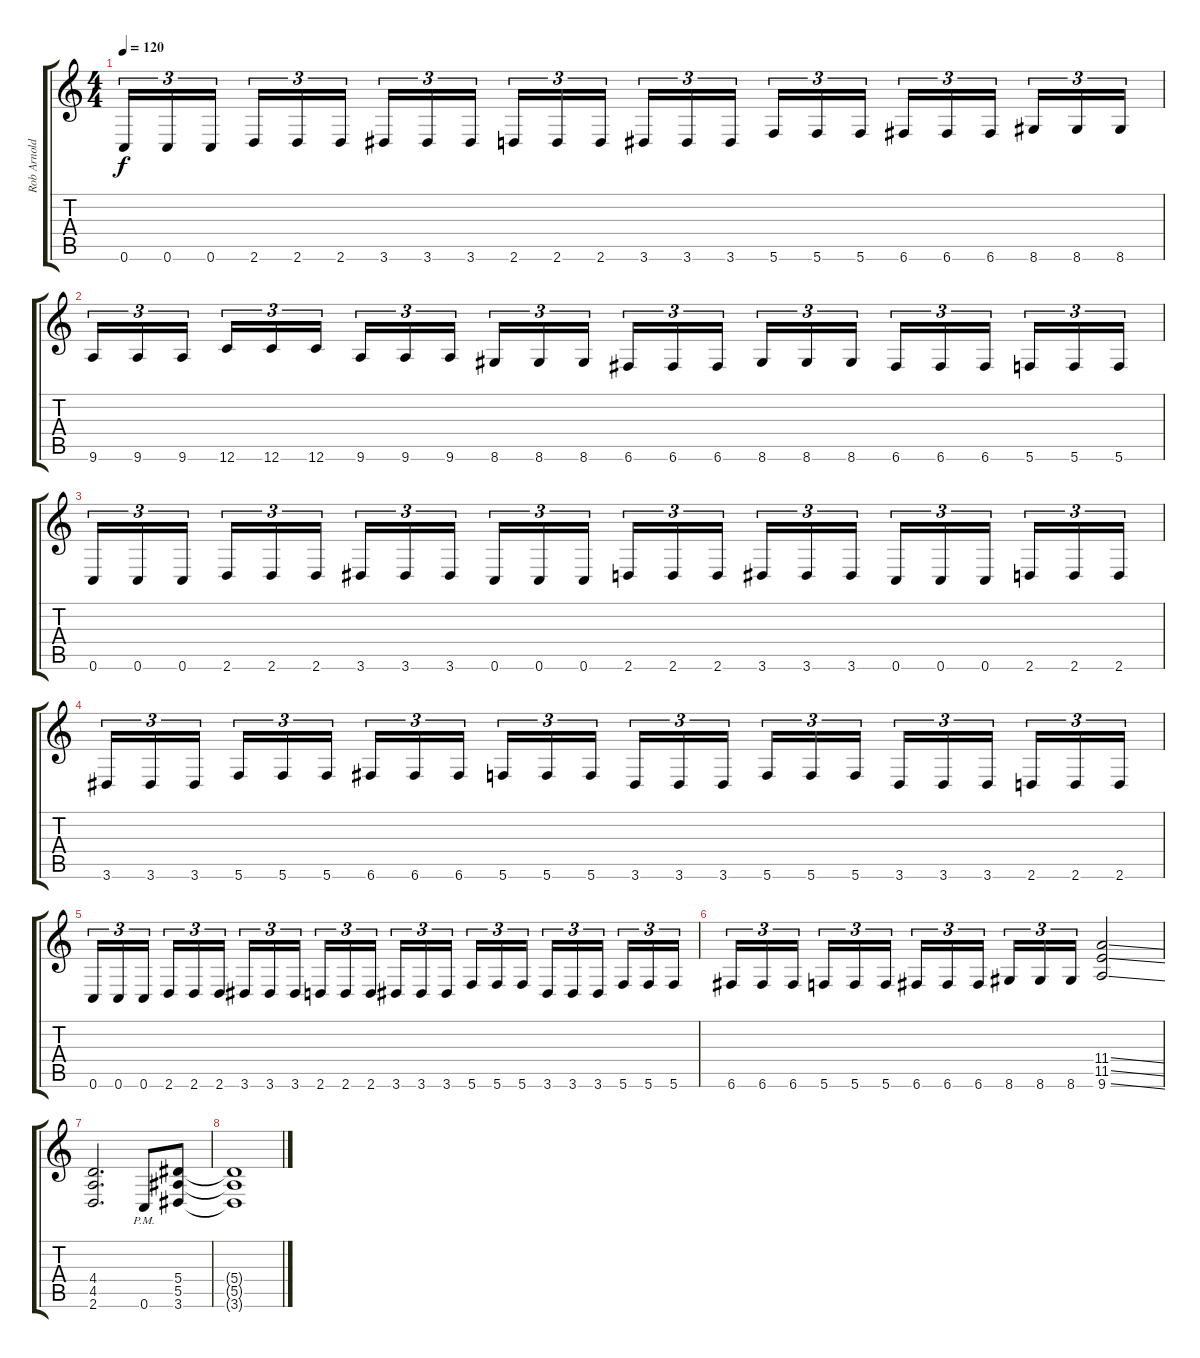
\track ("Rob Arnold" "Rob Arnold") {instrument distortionguitar}
\staff {score tabs}
\tuning (C4 G3 Eb3 Bb2 F2 C2) {hide}
\ts (4 4)
\tempo 120
\clef g2
\ks c
0.6.16{tu (3 2) dy f} 0.6.16{tu (3 2)} 0.6.16{tu (3 2)} 2.6.16{tu (3 2)} 2.6.16{tu (3 2)} 2.6.16{tu (3 2)} 3.6.16{tu (3 2)} 3.6.16{tu (3 2)} 3.6.16{tu (3 2)} 2.6.16{tu (3 2)} 2.6.16{tu (3 2)} 2.6.16{tu (3 2)} 3.6.16{tu (3 2)} 3.6.16{tu (3 2)} 3.6.16{tu (3 2)} 5.6.16{tu (3 2)} 5.6.16{tu (3 2)} 5.6.16{tu (3 2)} 6.6.16{tu (3 2)} 6.6.16{tu (3 2)} 6.6.16{tu (3 2)} 8.6.16{tu (3 2)} 8.6.16{tu (3 2)} 8.6.16{tu (3 2)} |
9.6.16{tu (3 2)} 9.6.16{tu (3 2)} 9.6.16{tu (3 2)} 12.6.16{tu (3 2)} 12.6.16{tu (3 2)} 12.6.16{tu (3 2)} 9.6.16{tu (3 2)} 9.6.16{tu (3 2)} 9.6.16{tu (3 2)} 8.6.16{tu (3 2)} 8.6.16{tu (3 2)} 8.6.16{tu (3 2)} 6.6.16{tu (3 2)} 6.6.16{tu (3 2)} 6.6.16{tu (3 2)} 8.6.16{tu (3 2)} 8.6.16{tu (3 2)} 8.6.16{tu (3 2)} 6.6.16{tu (3 2)} 6.6.16{tu (3 2)} 6.6.16{tu (3 2)} 5.6.16{tu (3 2)} 5.6.16{tu (3 2)} 5.6.16{tu (3 2)} |
0.6.16{tu (3 2)} 0.6.16{tu (3 2)} 0.6.16{tu (3 2)} 2.6.16{tu (3 2)} 2.6.16{tu (3 2)} 2.6.16{tu (3 2)} 3.6.16{tu (3 2)} 3.6.16{tu (3 2)} 3.6.16{tu (3 2)} 0.6.16{tu (3 2)} 0.6.16{tu (3 2)} 0.6.16{tu (3 2)} 2.6.16{tu (3 2)} 2.6.16{tu (3 2)} 2.6.16{tu (3 2)} 3.6.16{tu (3 2)} 3.6.16{tu (3 2)} 3.6.16{tu (3 2)} 0.6.16{tu (3 2)} 0.6.16{tu (3 2)} 0.6.16{tu (3 2)} 2.6.16{tu (3 2)} 2.6.16{tu (3 2)} 2.6.16{tu (3 2)} |
3.6.16{tu (3 2)} 3.6.16{tu (3 2)} 3.6.16{tu (3 2)} 5.6.16{tu (3 2)} 5.6.16{tu (3 2)} 5.6.16{tu (3 2)} 6.6.16{tu (3 2)} 6.6.16{tu (3 2)} 6.6.16{tu (3 2)} 5.6.16{tu (3 2)} 5.6.16{tu (3 2)} 5.6.16{tu (3 2)} 3.6.16{tu (3 2)} 3.6.16{tu (3 2)} 3.6.16{tu (3 2)} 5.6.16{tu (3 2)} 5.6.16{tu (3 2)} 5.6.16{tu (3 2)} 3.6.16{tu (3 2)} 3.6.16{tu (3 2)} 3.6.16{tu (3 2)} 2.6.16{tu (3 2)} 2.6.16{tu (3 2)} 2.6.16{tu (3 2)} |
0.6.16{tu (3 2)} 0.6.16{tu (3 2)} 0.6.16{tu (3 2)} 2.6.16{tu (3 2)} 2.6.16{tu (3 2)} 2.6.16{tu (3 2)} 3.6.16{tu (3 2)} 3.6.16{tu (3 2)} 3.6.16{tu (3 2)} 2.6.16{tu (3 2)} 2.6.16{tu (3 2)} 2.6.16{tu (3 2)} 3.6.16{tu (3 2)} 3.6.16{tu (3 2)} 3.6.16{tu (3 2)} 5.6.16{tu (3 2)} 5.6.16{tu (3 2)} 5.6.16{tu (3 2)} 3.6.16{tu (3 2)} 3.6.16{tu (3 2)} 3.6.16{tu (3 2)} 5.6.16{tu (3 2)} 5.6.16{tu (3 2)} 5.6.16{tu (3 2)} |
6.6.16{tu (3 2)} 6.6.16{tu (3 2)} 6.6.16{tu (3 2)} 5.6.16{tu (3 2)} 5.6.16{tu (3 2)} 5.6.16{tu (3 2)} 6.6.16{tu (3 2)} 6.6.16{tu (3 2)} 6.6.16{tu (3 2)} 8.6.16{tu (3 2)} 8.6.16{tu (3 2)} 8.6.16{tu (3 2)} (11.4{ss} 11.5{ss} 9.6{ss}).2 |
(4.4 4.5 2.6).2{d} 0.6{pm}.8 (5.4 5.5 3.6).8 |
(5.4{t} 5.5{t} 3.6{t}).1
